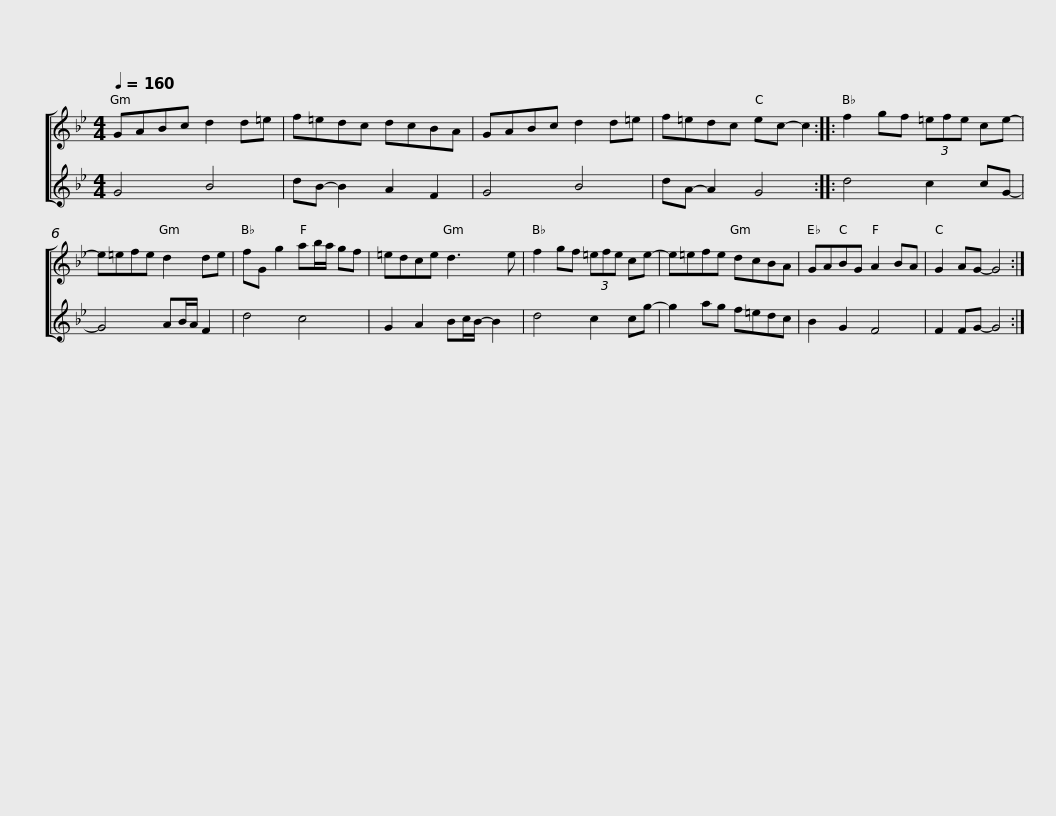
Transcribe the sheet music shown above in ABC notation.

X:1
%%score [ 1 2 ]
L:1/8
Q:1/4=160
M:4/4
I:linebreak $
K:Bb
V:1 treble
V:2 treble
V:1
 GABc d2 d=e | f=edc dcBA | GABc d2 d=e | f=edc ec- c2 ::$ f2 gf (3=efe ce- | %5
 e=efe d2 de | fG g2 ab/a/ gf | =edce d3 e |$ f2 gf (3=efe ce- | e=efe dcBA | %10
 GABG A2 BA | G2 AG- G4 :| %12
V:2
 G4 B4 | dB- B2 A2 F2 | G4 B4 | dA- A2 G4 ::$ d4 c2 cG- | %5
 G4 AB/A/ F2 | d4 c4 | G2 A2 Bc/B/- B2 |$ d4 c2 cg- | g2 ag f=edc | %10
 B2 G2 F4 | F2 FG- G4 :| %12
